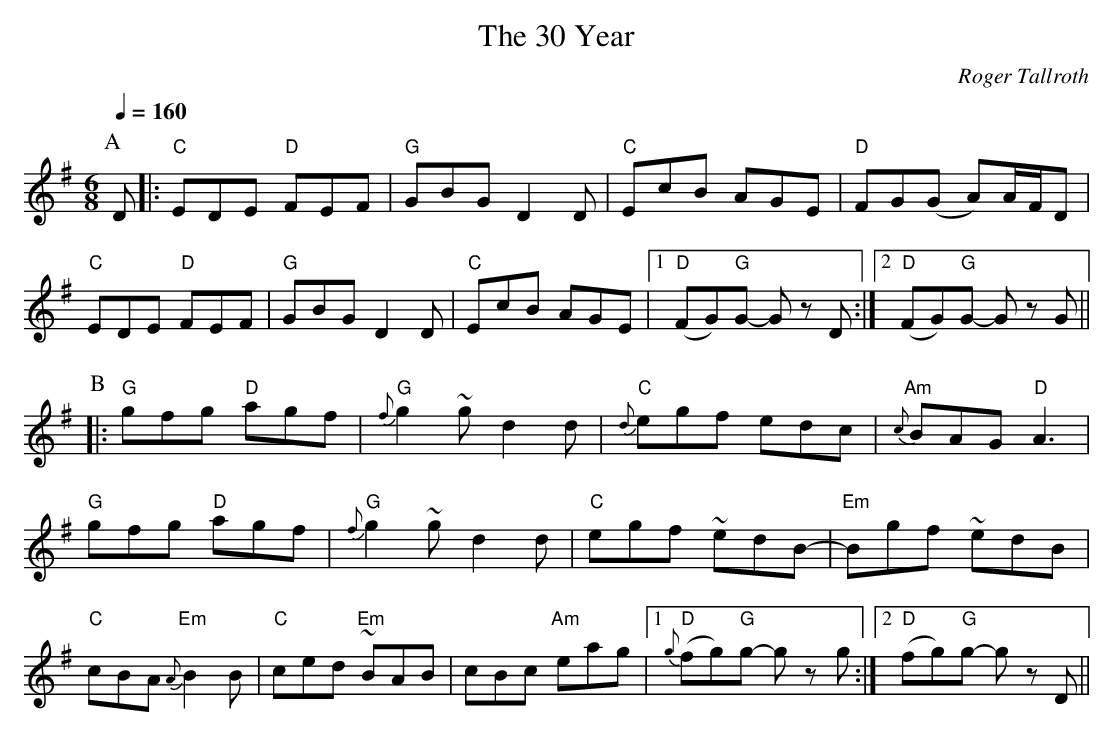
X:1
T: 30 Year, The
C: Roger Tallroth
M: 6/8
L: 1/8
Q: 1/4=160
K: Gmaj
P: A
D |: "C"EDE "D"FEF | "G"GBG D2D | "C"EcB AGE | "D"FG(G A)A/F/D |
"C"EDE "D"FEF | "G"GBG D2D | "C"EcB AGE \
|1 "D"(FG)"G"G- G zD :|2 "D"(FG)"G"G- G zG ||
P: B
|: "G"gfg "D"agf | "G"{f}g2~g d2d | "C"{d}egf edc | "Am"{c}BAG "D"A3 |
"G"gfg "D"agf | "G"{f}g2~g d2d | "C"egf ~edB- | "Em"Bgf ~edB |
"C"cBA "Em"{A}B2B | "C"ced "Em"~BAB | cBc "Am"eag \
|1 "D"{g}(fg)"G"g- g zg :|2 "D"(fg)"G"g- gz D||
